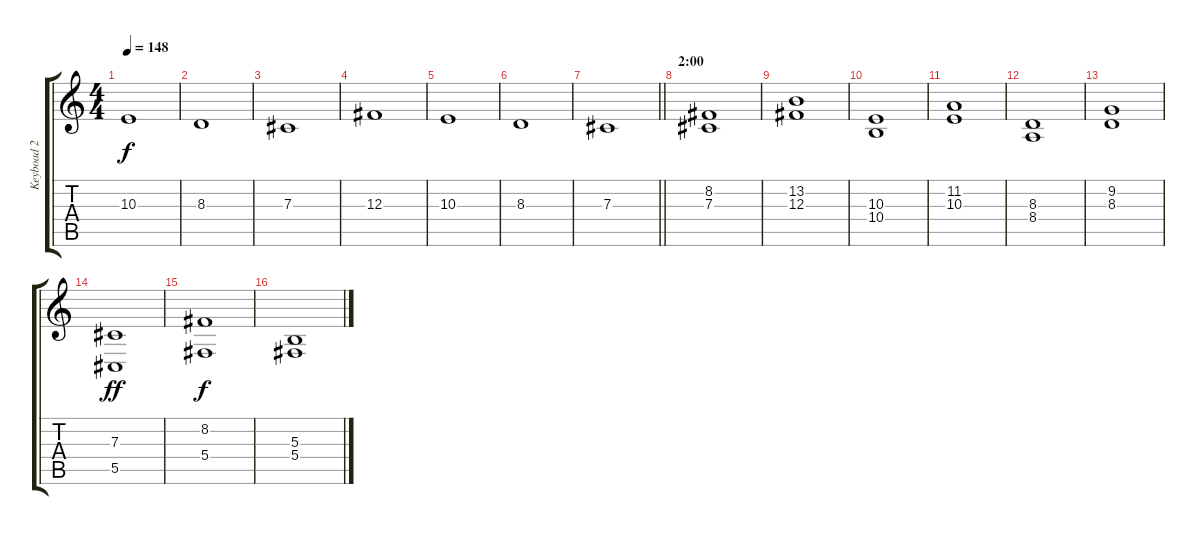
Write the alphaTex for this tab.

\track ("Keyboad 2" "Keyboad 2") {instrument stringensemble1}
\staff {score tabs}
\tuning (Eb4 Bb3 Gb3 Db3 Ab2 Eb2) {hide}
\ts (4 4)
\tempo 148
\clef g2
\ks c
10.3.1{dy f} |
8.3.1 |
7.3.1 |
12.3.1 |
10.3.1 |
8.3.1 |
\barLineRight lightlight
7.3.1 |
\section ("" "2:00")
(8.2 7.3).1 |
(13.2 12.3).1 |
(10.3 10.4).1 |
(11.2 10.3).1 |
(8.3 8.4).1 |
(9.2 8.3).1 |
(7.3 5.5).1{dy ff} |
(8.2 5.4).1{dy f} |
(5.3 5.4).1
